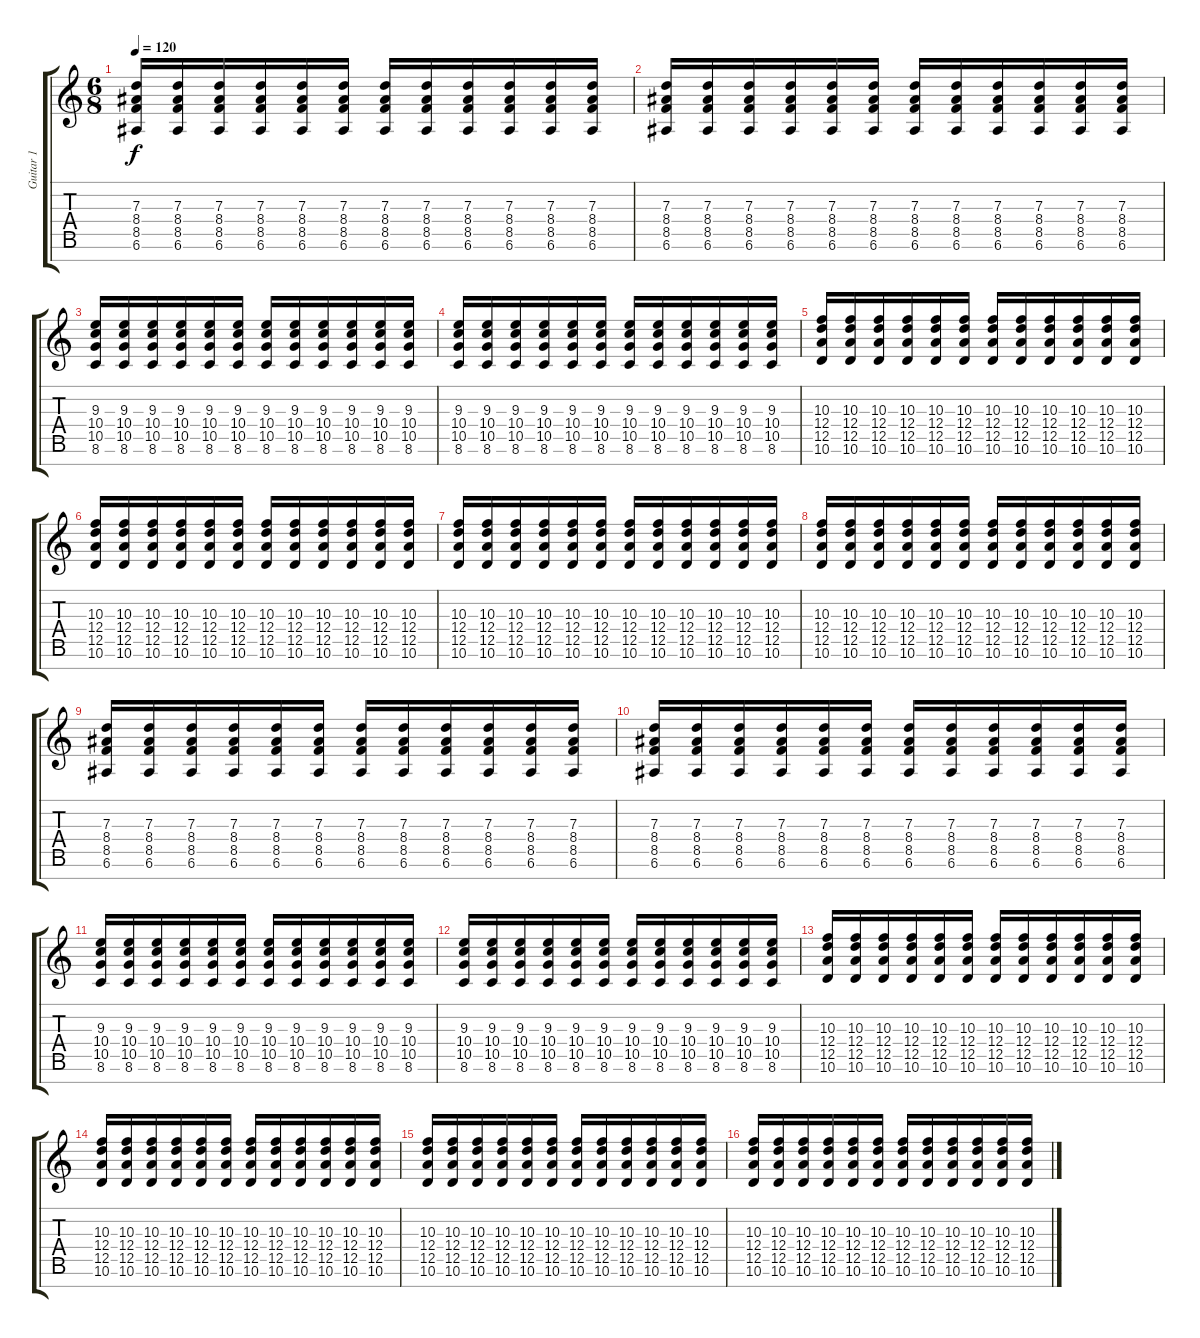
\track ("Guitar 1" "Guitar 1") {instrument electricguitarjazz}
\staff {score tabs}
\tuning (E4 B3 G3 D3 A2 E2 B1) {hide}
\ts (6 8)
\tempo 120
\clef g2
\ks c
(7.3 8.4 8.5 6.6).16{dy f instrument overdrivenguitar} (7.3 8.4 8.5 6.6).16 (7.3 8.4 8.5 6.6).16 (7.3 8.4 8.5 6.6).16 (7.3 8.4 8.5 6.6).16 (7.3 8.4 8.5 6.6).16 (7.3 8.4 8.5 6.6).16 (7.3 8.4 8.5 6.6).16 (7.3 8.4 8.5 6.6).16 (7.3 8.4 8.5 6.6).16 (7.3 8.4 8.5 6.6).16 (7.3 8.4 8.5 6.6).16 |
(7.3 8.4 8.5 6.6).16 (7.3 8.4 8.5 6.6).16 (7.3 8.4 8.5 6.6).16 (7.3 8.4 8.5 6.6).16 (7.3 8.4 8.5 6.6).16 (7.3 8.4 8.5 6.6).16 (7.3 8.4 8.5 6.6).16 (7.3 8.4 8.5 6.6).16 (7.3 8.4 8.5 6.6).16 (7.3 8.4 8.5 6.6).16 (7.3 8.4 8.5 6.6).16 (7.3 8.4 8.5 6.6).16 |
(9.3 10.4 10.5 8.6).16 (9.3 10.4 10.5 8.6).16 (9.3 10.4 10.5 8.6).16 (9.3 10.4 10.5 8.6).16 (9.3 10.4 10.5 8.6).16 (9.3 10.4 10.5 8.6).16 (9.3 10.4 10.5 8.6).16 (9.3 10.4 10.5 8.6).16 (9.3 10.4 10.5 8.6).16 (9.3 10.4 10.5 8.6).16 (9.3 10.4 10.5 8.6).16 (9.3 10.4 10.5 8.6).16 |
(9.3 10.4 10.5 8.6).16 (9.3 10.4 10.5 8.6).16 (9.3 10.4 10.5 8.6).16 (9.3 10.4 10.5 8.6).16 (9.3 10.4 10.5 8.6).16 (9.3 10.4 10.5 8.6).16 (9.3 10.4 10.5 8.6).16 (9.3 10.4 10.5 8.6).16 (9.3 10.4 10.5 8.6).16 (9.3 10.4 10.5 8.6).16 (9.3 10.4 10.5 8.6).16 (9.3 10.4 10.5 8.6).16 |
(10.3 12.4 12.5 10.6).16 (10.3 12.4 12.5 10.6).16 (10.3 12.4 12.5 10.6).16 (10.3 12.4 12.5 10.6).16 (10.3 12.4 12.5 10.6).16 (10.3 12.4 12.5 10.6).16 (10.3 12.4 12.5 10.6).16 (10.3 12.4 12.5 10.6).16 (10.3 12.4 12.5 10.6).16 (10.3 12.4 12.5 10.6).16 (10.3 12.4 12.5 10.6).16 (10.3 12.4 12.5 10.6).16 |
(10.3 12.4 12.5 10.6).16 (10.3 12.4 12.5 10.6).16 (10.3 12.4 12.5 10.6).16 (10.3 12.4 12.5 10.6).16 (10.3 12.4 12.5 10.6).16 (10.3 12.4 12.5 10.6).16 (10.3 12.4 12.5 10.6).16 (10.3 12.4 12.5 10.6).16 (10.3 12.4 12.5 10.6).16 (10.3 12.4 12.5 10.6).16 (10.3 12.4 12.5 10.6).16 (10.3 12.4 12.5 10.6).16 |
(10.3 12.4 12.5 10.6).16 (10.3 12.4 12.5 10.6).16 (10.3 12.4 12.5 10.6).16 (10.3 12.4 12.5 10.6).16 (10.3 12.4 12.5 10.6).16 (10.3 12.4 12.5 10.6).16 (10.3 12.4 12.5 10.6).16 (10.3 12.4 12.5 10.6).16 (10.3 12.4 12.5 10.6).16 (10.3 12.4 12.5 10.6).16 (10.3 12.4 12.5 10.6).16 (10.3 12.4 12.5 10.6).16 |
(10.3 12.4 12.5 10.6).16 (10.3 12.4 12.5 10.6).16 (10.3 12.4 12.5 10.6).16 (10.3 12.4 12.5 10.6).16 (10.3 12.4 12.5 10.6).16 (10.3 12.4 12.5 10.6).16 (10.3 12.4 12.5 10.6).16 (10.3 12.4 12.5 10.6).16 (10.3 12.4 12.5 10.6).16 (10.3 12.4 12.5 10.6).16 (10.3 12.4 12.5 10.6).16 (10.3 12.4 12.5 10.6).16 |
(7.3 8.4 8.5 6.6).16 (7.3 8.4 8.5 6.6).16 (7.3 8.4 8.5 6.6).16 (7.3 8.4 8.5 6.6).16 (7.3 8.4 8.5 6.6).16 (7.3 8.4 8.5 6.6).16 (7.3 8.4 8.5 6.6).16 (7.3 8.4 8.5 6.6).16 (7.3 8.4 8.5 6.6).16 (7.3 8.4 8.5 6.6).16 (7.3 8.4 8.5 6.6).16 (7.3 8.4 8.5 6.6).16 |
(7.3 8.4 8.5 6.6).16 (7.3 8.4 8.5 6.6).16 (7.3 8.4 8.5 6.6).16 (7.3 8.4 8.5 6.6).16 (7.3 8.4 8.5 6.6).16 (7.3 8.4 8.5 6.6).16 (7.3 8.4 8.5 6.6).16 (7.3 8.4 8.5 6.6).16 (7.3 8.4 8.5 6.6).16 (7.3 8.4 8.5 6.6).16 (7.3 8.4 8.5 6.6).16 (7.3 8.4 8.5 6.6).16 |
(9.3 10.4 10.5 8.6).16 (9.3 10.4 10.5 8.6).16 (9.3 10.4 10.5 8.6).16 (9.3 10.4 10.5 8.6).16 (9.3 10.4 10.5 8.6).16 (9.3 10.4 10.5 8.6).16 (9.3 10.4 10.5 8.6).16 (9.3 10.4 10.5 8.6).16 (9.3 10.4 10.5 8.6).16 (9.3 10.4 10.5 8.6).16 (9.3 10.4 10.5 8.6).16 (9.3 10.4 10.5 8.6).16 |
(9.3 10.4 10.5 8.6).16 (9.3 10.4 10.5 8.6).16 (9.3 10.4 10.5 8.6).16 (9.3 10.4 10.5 8.6).16 (9.3 10.4 10.5 8.6).16 (9.3 10.4 10.5 8.6).16 (9.3 10.4 10.5 8.6).16 (9.3 10.4 10.5 8.6).16 (9.3 10.4 10.5 8.6).16 (9.3 10.4 10.5 8.6).16 (9.3 10.4 10.5 8.6).16 (9.3 10.4 10.5 8.6).16 |
(10.3 12.4 12.5 10.6).16 (10.3 12.4 12.5 10.6).16 (10.3 12.4 12.5 10.6).16 (10.3 12.4 12.5 10.6).16 (10.3 12.4 12.5 10.6).16 (10.3 12.4 12.5 10.6).16 (10.3 12.4 12.5 10.6).16 (10.3 12.4 12.5 10.6).16 (10.3 12.4 12.5 10.6).16 (10.3 12.4 12.5 10.6).16 (10.3 12.4 12.5 10.6).16 (10.3 12.4 12.5 10.6).16 |
(10.3 12.4 12.5 10.6).16 (10.3 12.4 12.5 10.6).16 (10.3 12.4 12.5 10.6).16 (10.3 12.4 12.5 10.6).16 (10.3 12.4 12.5 10.6).16 (10.3 12.4 12.5 10.6).16 (10.3 12.4 12.5 10.6).16 (10.3 12.4 12.5 10.6).16 (10.3 12.4 12.5 10.6).16 (10.3 12.4 12.5 10.6).16 (10.3 12.4 12.5 10.6).16 (10.3 12.4 12.5 10.6).16 |
(10.3 12.4 12.5 10.6).16 (10.3 12.4 12.5 10.6).16 (10.3 12.4 12.5 10.6).16 (10.3 12.4 12.5 10.6).16 (10.3 12.4 12.5 10.6).16 (10.3 12.4 12.5 10.6).16 (10.3 12.4 12.5 10.6).16 (10.3 12.4 12.5 10.6).16 (10.3 12.4 12.5 10.6).16 (10.3 12.4 12.5 10.6).16 (10.3 12.4 12.5 10.6).16 (10.3 12.4 12.5 10.6).16 |
(10.3 12.4 12.5 10.6).16 (10.3 12.4 12.5 10.6).16 (10.3 12.4 12.5 10.6).16 (10.3 12.4 12.5 10.6).16 (10.3 12.4 12.5 10.6).16 (10.3 12.4 12.5 10.6).16 (10.3 12.4 12.5 10.6).16 (10.3 12.4 12.5 10.6).16 (10.3 12.4 12.5 10.6).16 (10.3 12.4 12.5 10.6).16 (10.3 12.4 12.5 10.6).16 (10.3 12.4 12.5 10.6).16
